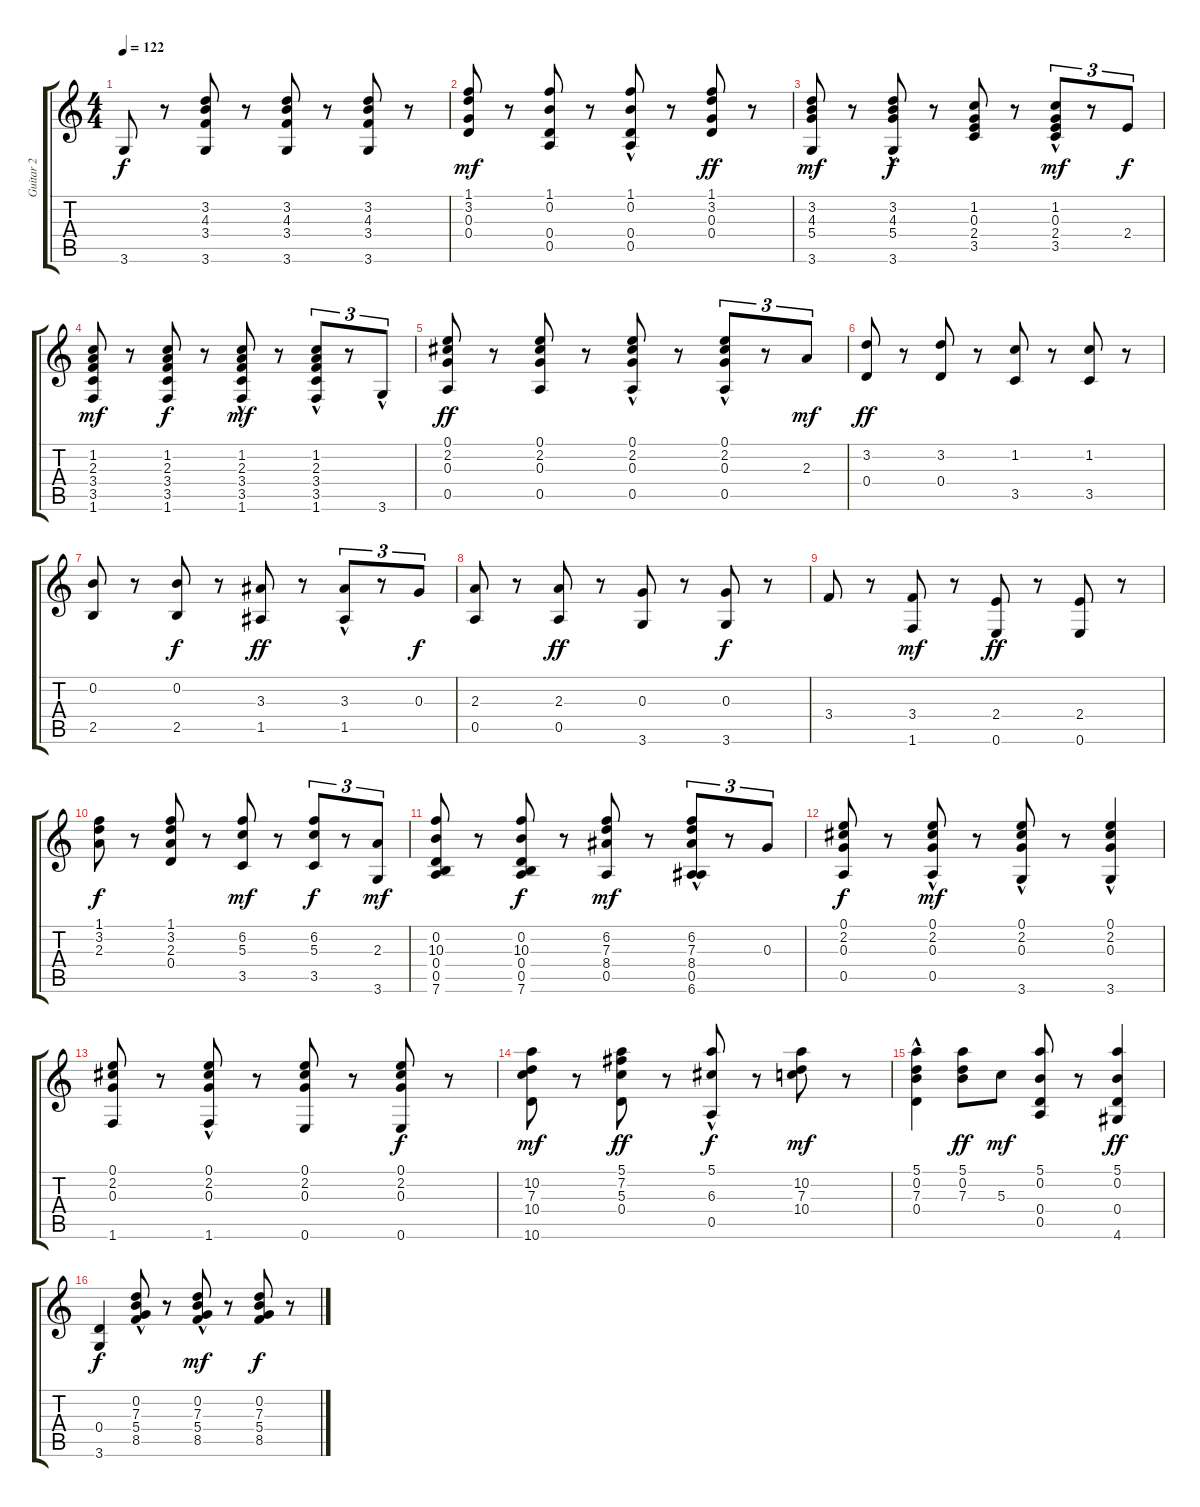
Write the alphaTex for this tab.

\track ("Guitar 2" "Guitar 2") {instrument electricguitarjazz}
\staff {score tabs}
\tuning (E4 B3 G3 D3 A2 E2) {hide}
\ts (4 4)
\tempo 122
\clef g2
\ks c
3.6.8{dy f} r.8 (3.2 4.3 3.4 3.6).8 r.8 (3.2 4.3 3.4 3.6).8 r.8 (3.2 4.3 3.4 3.6).8 r.8 |
(1.1 3.2 0.3 0.4).8{dy mf} r.8 (1.1 0.2 0.4 0.5).8 r.8 (1.1 0.2 0.4 0.5{hac}).8 r.8 (1.1 3.2 0.3 0.4).8{dy ff} r.8 |
(3.2 4.3 5.4 3.6).8{dy mf} r.8 (3.2 4.3 5.4{hac} 3.6).8{dy f} r.8 (1.2 0.3 2.4 3.5).8 r.8 (1.2{hac} 0.3 2.4{hac} 3.5{hac}).8{tu (3 2) dy mf} r.8{tu (3 2)} 2.4.8{tu (3 2) dy f} |
(1.2 2.3 3.4 3.5 1.6).8{dy mf} r.8 (1.2 2.3 3.4 3.5 1.6).8{dy f} r.8 (1.2{hac} 2.3 3.4 3.5 1.6).8{dy mf} r.8 (1.2{hac} 2.3 3.4 3.5 1.6).8{tu (3 2)} r.8{tu (3 2)} 3.6{hac}.8{tu (3 2)} |
(0.1 2.2 0.3 0.5).8{dy ff} r.8 (0.1 2.2 0.3 0.5).8 r.8 (0.1{hac} 2.2 0.3 0.5{hac}).8 r.8 (0.1{hac} 2.2 0.3 0.5{hac}).8{tu (3 2)} r.8{tu (3 2)} 2.3.8{tu (3 2) dy mf} |
(3.2 0.4).8{dy ff} r.8 (3.2 0.4).8 r.8 (1.2 3.5).8 r.8 (1.2 3.5).8 r.8 |
(0.2 2.5).8 r.8 (0.2 2.5).8{dy f} r.8 (3.3 1.5).8{dy ff} r.8 (3.3 1.5{hac}).8{tu (3 2)} r.8{tu (3 2)} 0.3.8{tu (3 2) dy f} |
(2.3 0.5).8 r.8 (2.3 0.5).8{dy ff} r.8 (0.3 3.6).8 r.8 (0.3 3.6).8{dy f} r.8 |
3.4.8 r.8 (3.4 1.6).8{dy mf} r.8 (2.4 0.6).8{dy ff} r.8 (2.4 0.6).8 r.8 |
(1.1 3.2 2.3).8{dy f} r.8 (1.1 3.2 2.3 0.4).8 r.8 (6.2 5.3 3.5).8{dy mf} r.8 (6.2 5.3 3.5).8{tu (3 2) dy f} r.8{tu (3 2)} (2.3 3.6).8{tu (3 2) dy mf} |
(0.2 10.3 0.4 0.5 7.6).8 r.8 (0.2 10.3 0.4 0.5 7.6).8{dy f} r.8 (6.2 7.3 8.4 0.5).8{dy mf} r.8 (6.2{hac} 7.3 8.4 0.5 6.6).8{tu (3 2)} r.8{tu (3 2)} 0.3.8{tu (3 2)} |
(0.1 2.2 0.3 0.5).8{dy f} r.8 (0.1{hac} 2.2 0.3 0.5).8{dy mf} r.8 (0.1{hac} 2.2 0.3 3.6).8 r.8 (0.1{hac} 2.2 0.3 3.6).4 |
(0.1 2.2 0.3 1.6).8 r.8 (0.1 2.2 0.3 1.6{hac}).8 r.8 (0.1 2.2 0.3 0.6).8 r.8 (0.1 2.2 0.3 0.6).8{dy f} r.8 |
(10.2 7.3 10.4 10.6).8{dy mf} r.8 (5.1 7.2 5.3 0.4).8{dy ff} r.8 (5.1 6.3{hac} 0.5).8{dy f} r.8 (10.2 7.3 10.4).8{dy mf} r.8 |
(5.1 0.2{hac} 7.3 0.4).4 (5.1 0.2 7.3).8{dy ff} 5.3.8{dy mf} (5.1 0.2 0.4 0.5).8 r.8 (5.1 0.2 0.4 4.6).4{dy ff} |
(0.4 3.6).4{dy f} (0.2{hac} 7.3 5.4 8.5).8 r.8 (0.2{hac} 7.3{hac} 5.4{hac} 8.5{hac}).8{dy mf} r.8 (0.2 7.3 5.4 8.5).8{dy f} r.8
